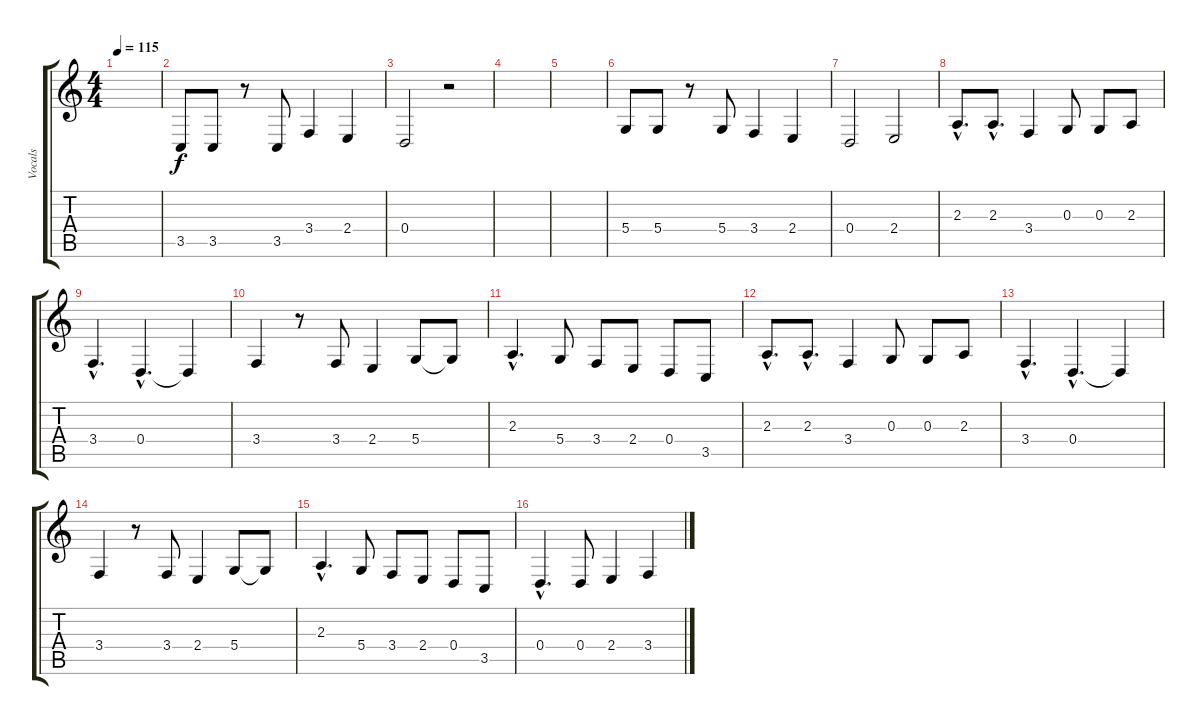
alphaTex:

\track ("Vocals" "Vocals") {instrument choiraahs}
\staff {score tabs}
\tuning (E4 B3 G3 D3 A2 E2) {hide}
\ts (4 4)
\tempo 115
\clef g2
\ks c
|
3.5.8 3.5.8 r.8 3.5.8 3.4.4 2.4.4 |
0.4.2 r.2 |
|
|
5.4.8 5.4.8 r.8 5.4.8 3.4.4 2.4.4 |
0.4.2 2.4.2 |
2.3{hac}.8{d} 2.3{hac}.8{d} 3.4.4 0.3.8 0.3.8 2.3.8 |
3.4{hac}.4{d} 0.4{hac}.4{d} 0.4{t}.4 |
3.4.4 r.8 3.4.8 2.4.4 5.4.8 5.4{t}.8 |
2.3{hac}.4{d} 5.4.8 3.4.8 2.4.8 0.4.8 3.5.8 |
2.3{hac}.8{d} 2.3{hac}.8{d} 3.4.4 0.3.8 0.3.8 2.3.8 |
3.4{hac}.4{d} 0.4{hac}.4{d} 0.4{t}.4 |
3.4.4 r.8 3.4.8 2.4.4 5.4.8 5.4{t}.8 |
2.3{hac}.4{d} 5.4.8 3.4.8 2.4.8 0.4.8 3.5.8 |
0.4{hac}.4{d} 0.4.8 2.4.4 3.4.4
